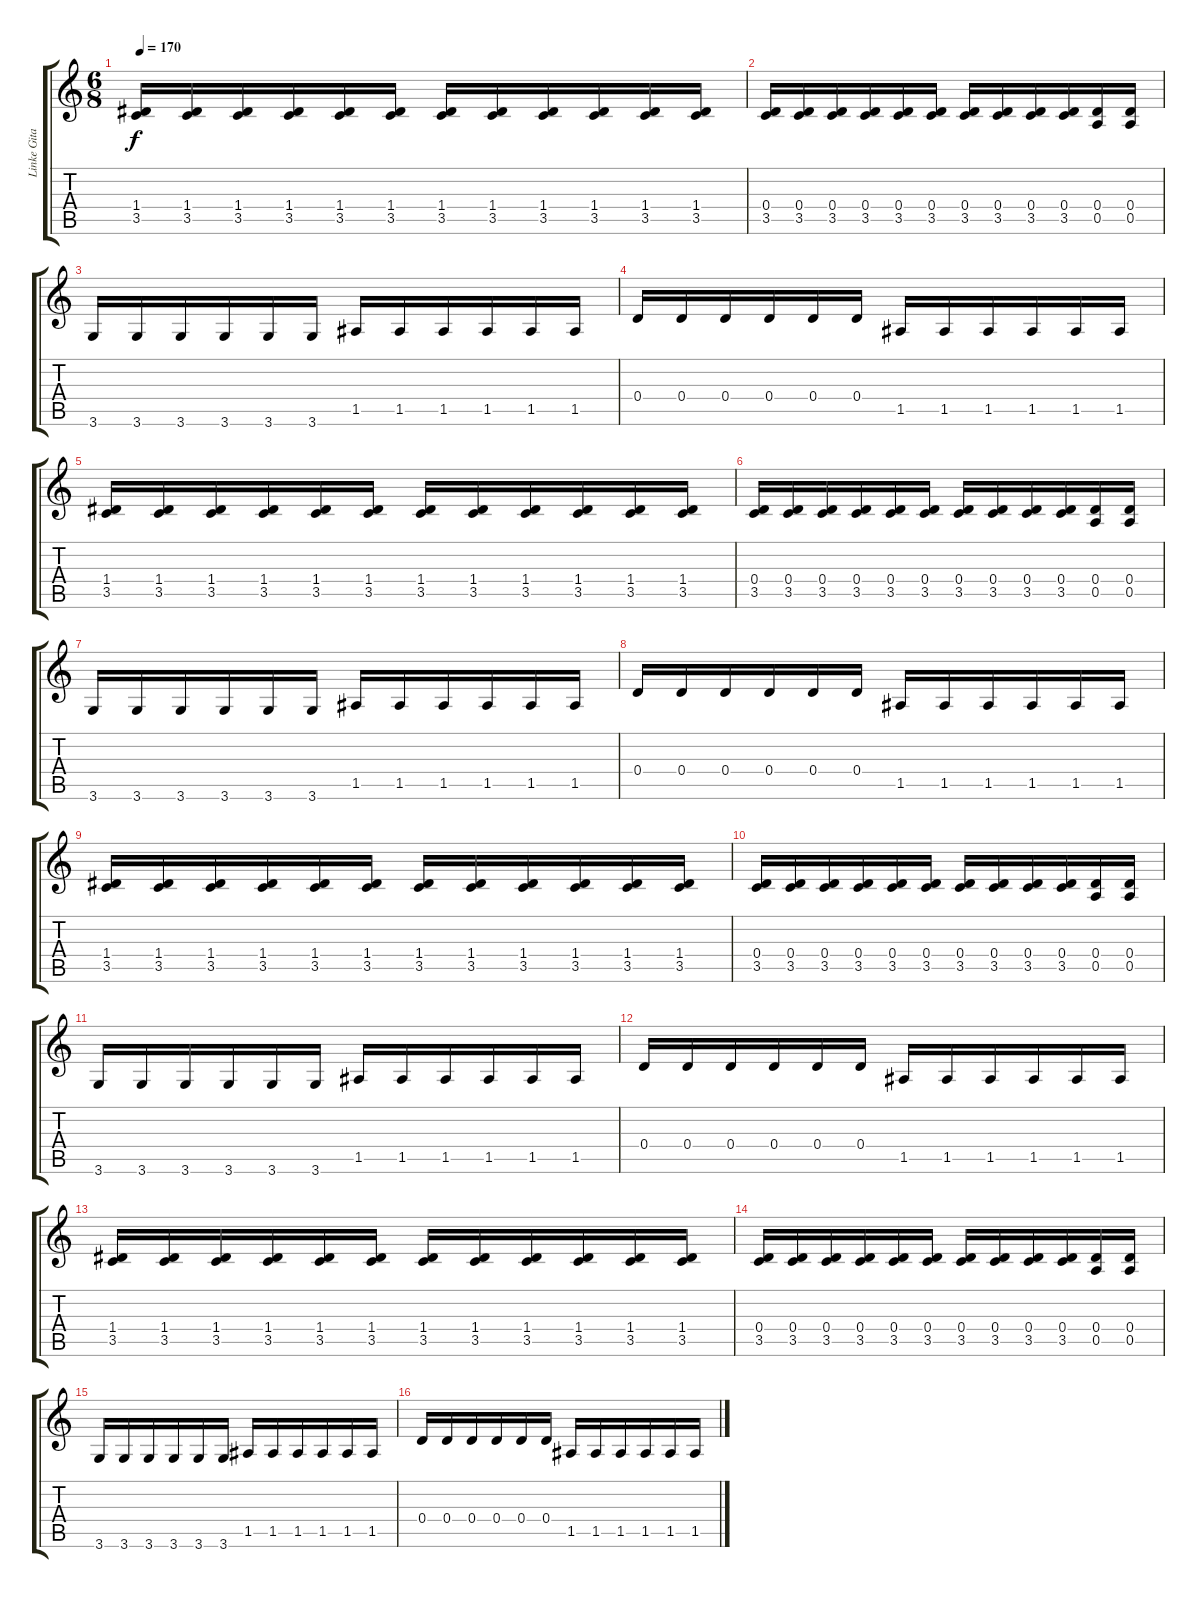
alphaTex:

\track ("Linke Gitarre" "Linke Gita") {instrument distortionguitar}
\staff {score tabs}
\tuning (E4 B3 G3 D3 A2 E2) {hide}
\ts (6 8)
\tempo 170
\clef g2
\ks c
(1.4 3.5).16{dy f} (1.4 3.5).16 (1.4 3.5).16 (1.4 3.5).16 (1.4 3.5).16 (1.4 3.5).16 (1.4 3.5).16 (1.4 3.5).16 (1.4 3.5).16 (1.4 3.5).16 (1.4 3.5).16 (1.4 3.5).16 |
(0.4 3.5).16 (0.4 3.5).16 (0.4 3.5).16 (0.4 3.5).16 (0.4 3.5).16 (0.4 3.5).16 (0.4 3.5).16 (0.4 3.5).16 (0.4 3.5).16 (0.4 3.5).16 (0.4 0.5).16 (0.4 0.5).16 |
3.6.16 3.6.16 3.6.16 3.6.16 3.6.16 3.6.16 1.5.16 1.5.16 1.5.16 1.5.16 1.5.16 1.5.16 |
0.4.16 0.4.16 0.4.16 0.4.16 0.4.16 0.4.16 1.5.16 1.5.16 1.5.16 1.5.16 1.5.16 1.5.16 |
(1.4 3.5).16 (1.4 3.5).16 (1.4 3.5).16 (1.4 3.5).16 (1.4 3.5).16 (1.4 3.5).16 (1.4 3.5).16 (1.4 3.5).16 (1.4 3.5).16 (1.4 3.5).16 (1.4 3.5).16 (1.4 3.5).16 |
(0.4 3.5).16 (0.4 3.5).16 (0.4 3.5).16 (0.4 3.5).16 (0.4 3.5).16 (0.4 3.5).16 (0.4 3.5).16 (0.4 3.5).16 (0.4 3.5).16 (0.4 3.5).16 (0.4 0.5).16 (0.4 0.5).16 |
3.6.16 3.6.16 3.6.16 3.6.16 3.6.16 3.6.16 1.5.16 1.5.16 1.5.16 1.5.16 1.5.16 1.5.16 |
0.4.16 0.4.16 0.4.16 0.4.16 0.4.16 0.4.16 1.5.16 1.5.16 1.5.16 1.5.16 1.5.16 1.5.16 |
(1.4 3.5).16 (1.4 3.5).16 (1.4 3.5).16 (1.4 3.5).16 (1.4 3.5).16 (1.4 3.5).16 (1.4 3.5).16 (1.4 3.5).16 (1.4 3.5).16 (1.4 3.5).16 (1.4 3.5).16 (1.4 3.5).16 |
(0.4 3.5).16 (0.4 3.5).16 (0.4 3.5).16 (0.4 3.5).16 (0.4 3.5).16 (0.4 3.5).16 (0.4 3.5).16 (0.4 3.5).16 (0.4 3.5).16 (0.4 3.5).16 (0.4 0.5).16 (0.4 0.5).16 |
3.6.16 3.6.16 3.6.16 3.6.16 3.6.16 3.6.16 1.5.16 1.5.16 1.5.16 1.5.16 1.5.16 1.5.16 |
0.4.16 0.4.16 0.4.16 0.4.16 0.4.16 0.4.16 1.5.16 1.5.16 1.5.16 1.5.16 1.5.16 1.5.16 |
(1.4 3.5).16 (1.4 3.5).16 (1.4 3.5).16 (1.4 3.5).16 (1.4 3.5).16 (1.4 3.5).16 (1.4 3.5).16 (1.4 3.5).16 (1.4 3.5).16 (1.4 3.5).16 (1.4 3.5).16 (1.4 3.5).16 |
(0.4 3.5).16 (0.4 3.5).16 (0.4 3.5).16 (0.4 3.5).16 (0.4 3.5).16 (0.4 3.5).16 (0.4 3.5).16 (0.4 3.5).16 (0.4 3.5).16 (0.4 3.5).16 (0.4 0.5).16 (0.4 0.5).16 |
3.6.16 3.6.16 3.6.16 3.6.16 3.6.16 3.6.16 1.5.16 1.5.16 1.5.16 1.5.16 1.5.16 1.5.16 |
0.4.16 0.4.16 0.4.16 0.4.16 0.4.16 0.4.16 1.5.16 1.5.16 1.5.16 1.5.16 1.5.16 1.5.16
